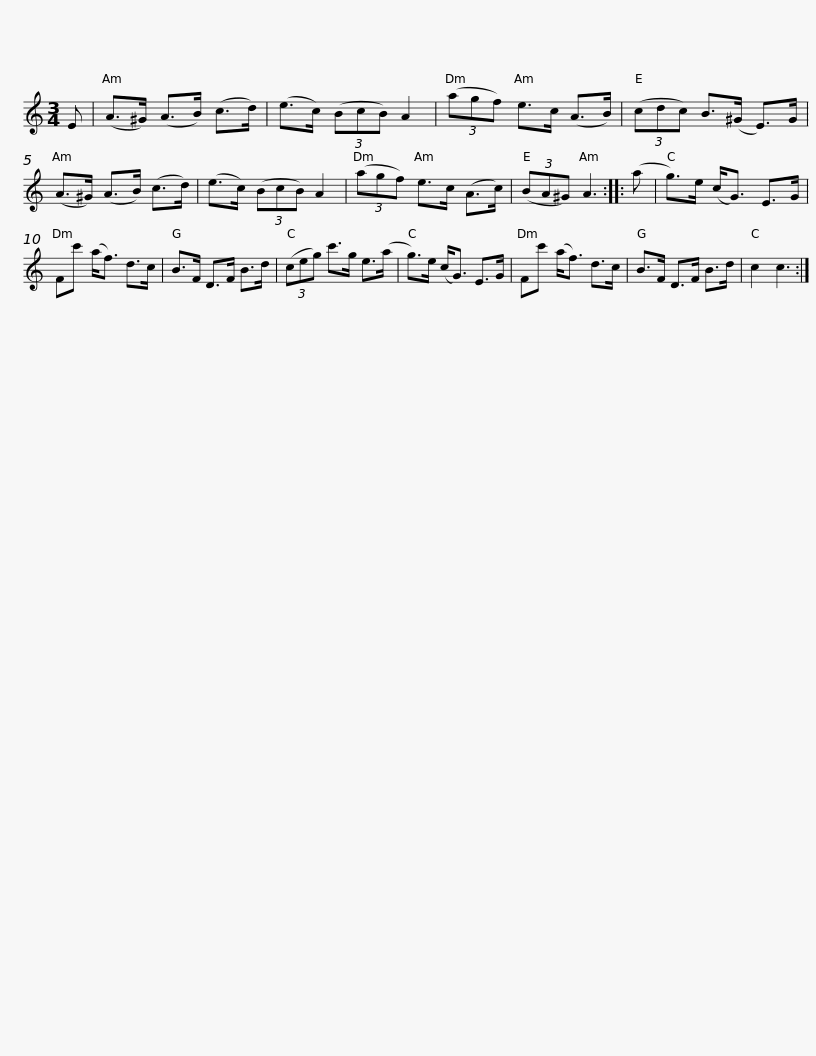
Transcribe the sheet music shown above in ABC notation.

X:1
L:1/8
M:3/4
I:linebreak $
K:C
V:1 treble
V:1
 E | (A>^G) (A>B) (c>d) | (e>c) (3(BcB) A2 | (3(agf) e>c (A>B) | (3(cdc) B>(^G E>)G | %5
 (A>^G) (A>B) (c>d) |$ (e>c) (3(BcB) A2 | (3(agf) e>c (A>c) | (3(BA^G) A3 :: (a | %10
 g>)e (c<G) E>G | Fc' (a<f) d>c | B>F D>F B>d |$ (3(ceg) c'>g e>(a | g>)e (c<G) E>G | %15
 Fc' (a<f) d>c | B>F D>F B>d | c2 c3 :| %18
